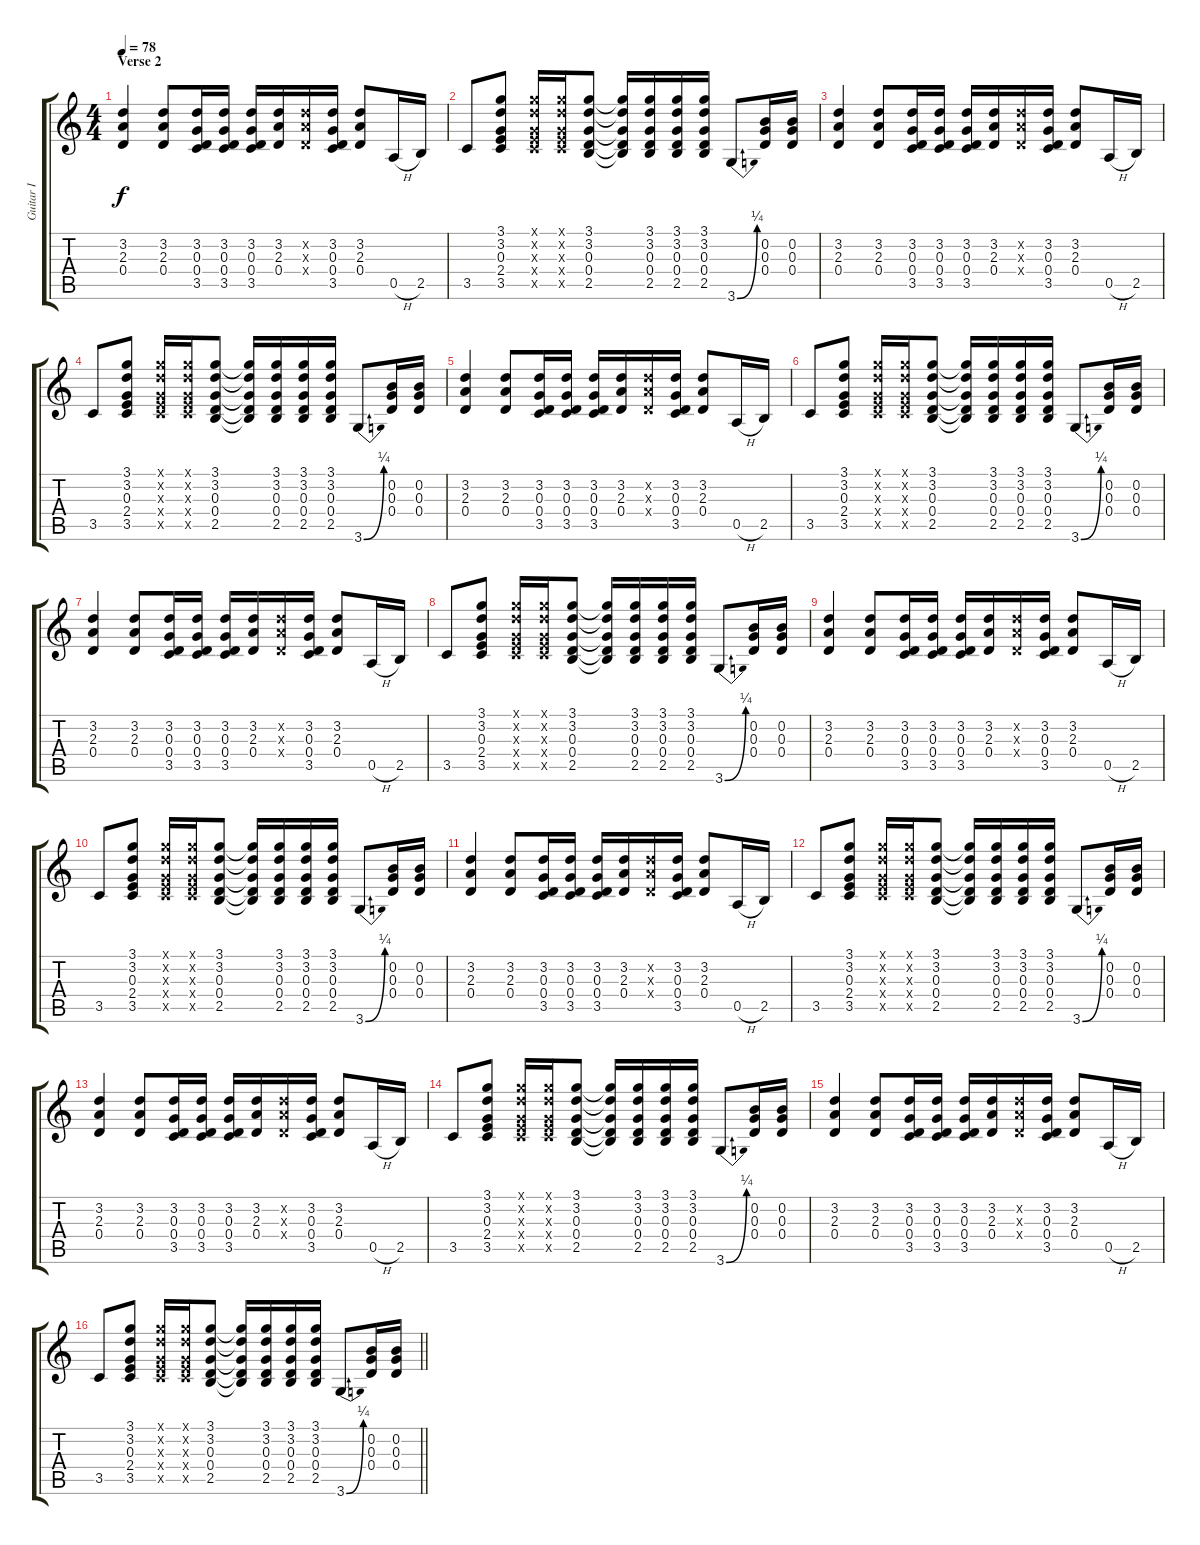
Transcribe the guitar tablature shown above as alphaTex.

\track ("Guitar I" "Guitar I") {instrument acousticguitarsteel}
\staff {score tabs}
\tuning (E4 B3 G3 D3 A2 E2) {hide}
\ts (4 4)
\section ("" "Verse 2")
\tempo 78
\clef g2
\ks c
(3.2 2.3 0.4).4{dy f} (3.2 2.3 0.4).8 (3.2 0.3 0.4 3.5).16 (3.2 0.3 0.4 3.5).16 (3.2 0.3 0.4 3.5).16 (3.2 2.3 0.4).16 (3.2{x} 2.3{x} 0.4{x}).16 (3.2 0.3 0.4 3.5).16 (3.2 2.3 0.4).8 0.5{h}.16 2.5.16 |
3.5.8 (3.1 3.2 0.3 2.4 3.5).8 (3.1{x} 3.2{x} 0.3{x} 2.4{x} 3.5{x}).16 (3.1{x} 3.2{x} 0.3{x} 2.4{x} 3.5{x}).16 (3.1 3.2 0.3 0.4 2.5).8 (3.1{t} 3.2{t} 0.3{t} 0.4{t} 2.5{t}).16 (3.1 3.2 0.3 0.4 2.5).16 (3.1 3.2 0.3 0.4 2.5).16 (3.1 3.2 0.3 0.4 2.5).16 3.6{be (bend 0 0 60 1)}.8 (0.2 0.3 0.4).16 (0.2 0.3 0.4).16 |
(3.2 2.3 0.4).4 (3.2 2.3 0.4).8 (3.2 0.3 0.4 3.5).16 (3.2 0.3 0.4 3.5).16 (3.2 0.3 0.4 3.5).16 (3.2 2.3 0.4).16 (3.2{x} 2.3{x} 0.4{x}).16 (3.2 0.3 0.4 3.5).16 (3.2 2.3 0.4).8 0.5{h}.16 2.5.16 |
3.5.8 (3.1 3.2 0.3 2.4 3.5).8 (3.1{x} 3.2{x} 0.3{x} 2.4{x} 3.5{x}).16 (3.1{x} 3.2{x} 0.3{x} 2.4{x} 3.5{x}).16 (3.1 3.2 0.3 0.4 2.5).8 (3.1{t} 3.2{t} 0.3{t} 0.4{t} 2.5{t}).16 (3.1 3.2 0.3 0.4 2.5).16 (3.1 3.2 0.3 0.4 2.5).16 (3.1 3.2 0.3 0.4 2.5).16 3.6{be (bend 0 0 60 1)}.8 (0.2 0.3 0.4).16 (0.2 0.3 0.4).16 |
(3.2 2.3 0.4).4 (3.2 2.3 0.4).8 (3.2 0.3 0.4 3.5).16 (3.2 0.3 0.4 3.5).16 (3.2 0.3 0.4 3.5).16 (3.2 2.3 0.4).16 (3.2{x} 2.3{x} 0.4{x}).16 (3.2 0.3 0.4 3.5).16 (3.2 2.3 0.4).8 0.5{h}.16 2.5.16 |
3.5.8 (3.1 3.2 0.3 2.4 3.5).8 (3.1{x} 3.2{x} 0.3{x} 2.4{x} 3.5{x}).16 (3.1{x} 3.2{x} 0.3{x} 2.4{x} 3.5{x}).16 (3.1 3.2 0.3 0.4 2.5).8 (3.1{t} 3.2{t} 0.3{t} 0.4{t} 2.5{t}).16 (3.1 3.2 0.3 0.4 2.5).16 (3.1 3.2 0.3 0.4 2.5).16 (3.1 3.2 0.3 0.4 2.5).16 3.6{be (bend 0 0 60 1)}.8 (0.2 0.3 0.4).16 (0.2 0.3 0.4).16 |
(3.2 2.3 0.4).4 (3.2 2.3 0.4).8 (3.2 0.3 0.4 3.5).16 (3.2 0.3 0.4 3.5).16 (3.2 0.3 0.4 3.5).16 (3.2 2.3 0.4).16 (3.2{x} 2.3{x} 0.4{x}).16 (3.2 0.3 0.4 3.5).16 (3.2 2.3 0.4).8 0.5{h}.16 2.5.16 |
3.5.8 (3.1 3.2 0.3 2.4 3.5).8 (3.1{x} 3.2{x} 0.3{x} 2.4{x} 3.5{x}).16 (3.1{x} 3.2{x} 0.3{x} 2.4{x} 3.5{x}).16 (3.1 3.2 0.3 0.4 2.5).8 (3.1{t} 3.2{t} 0.3{t} 0.4{t} 2.5{t}).16 (3.1 3.2 0.3 0.4 2.5).16 (3.1 3.2 0.3 0.4 2.5).16 (3.1 3.2 0.3 0.4 2.5).16 3.6{be (bend 0 0 60 1)}.8 (0.2 0.3 0.4).16 (0.2 0.3 0.4).16 |
(3.2 2.3 0.4).4 (3.2 2.3 0.4).8 (3.2 0.3 0.4 3.5).16 (3.2 0.3 0.4 3.5).16 (3.2 0.3 0.4 3.5).16 (3.2 2.3 0.4).16 (3.2{x} 2.3{x} 0.4{x}).16 (3.2 0.3 0.4 3.5).16 (3.2 2.3 0.4).8 0.5{h}.16 2.5.16 |
3.5.8 (3.1 3.2 0.3 2.4 3.5).8 (3.1{x} 3.2{x} 0.3{x} 2.4{x} 3.5{x}).16 (3.1{x} 3.2{x} 0.3{x} 2.4{x} 3.5{x}).16 (3.1 3.2 0.3 0.4 2.5).8 (3.1{t} 3.2{t} 0.3{t} 0.4{t} 2.5{t}).16 (3.1 3.2 0.3 0.4 2.5).16 (3.1 3.2 0.3 0.4 2.5).16 (3.1 3.2 0.3 0.4 2.5).16 3.6{be (bend 0 0 60 1)}.8 (0.2 0.3 0.4).16 (0.2 0.3 0.4).16 |
(3.2 2.3 0.4).4 (3.2 2.3 0.4).8 (3.2 0.3 0.4 3.5).16 (3.2 0.3 0.4 3.5).16 (3.2 0.3 0.4 3.5).16 (3.2 2.3 0.4).16 (3.2{x} 2.3{x} 0.4{x}).16 (3.2 0.3 0.4 3.5).16 (3.2 2.3 0.4).8 0.5{h}.16 2.5.16 |
3.5.8 (3.1 3.2 0.3 2.4 3.5).8 (3.1{x} 3.2{x} 0.3{x} 2.4{x} 3.5{x}).16 (3.1{x} 3.2{x} 0.3{x} 2.4{x} 3.5{x}).16 (3.1 3.2 0.3 0.4 2.5).8 (3.1{t} 3.2{t} 0.3{t} 0.4{t} 2.5{t}).16 (3.1 3.2 0.3 0.4 2.5).16 (3.1 3.2 0.3 0.4 2.5).16 (3.1 3.2 0.3 0.4 2.5).16 3.6{be (bend 0 0 60 1)}.8 (0.2 0.3 0.4).16 (0.2 0.3 0.4).16 |
(3.2 2.3 0.4).4 (3.2 2.3 0.4).8 (3.2 0.3 0.4 3.5).16 (3.2 0.3 0.4 3.5).16 (3.2 0.3 0.4 3.5).16 (3.2 2.3 0.4).16 (3.2{x} 2.3{x} 0.4{x}).16 (3.2 0.3 0.4 3.5).16 (3.2 2.3 0.4).8 0.5{h}.16 2.5.16 |
3.5.8 (3.1 3.2 0.3 2.4 3.5).8 (3.1{x} 3.2{x} 0.3{x} 2.4{x} 3.5{x}).16 (3.1{x} 3.2{x} 0.3{x} 2.4{x} 3.5{x}).16 (3.1 3.2 0.3 0.4 2.5).8 (3.1{t} 3.2{t} 0.3{t} 0.4{t} 2.5{t}).16 (3.1 3.2 0.3 0.4 2.5).16 (3.1 3.2 0.3 0.4 2.5).16 (3.1 3.2 0.3 0.4 2.5).16 3.6{be (bend 0 0 60 1)}.8 (0.2 0.3 0.4).16 (0.2 0.3 0.4).16 |
(3.2 2.3 0.4).4 (3.2 2.3 0.4).8 (3.2 0.3 0.4 3.5).16 (3.2 0.3 0.4 3.5).16 (3.2 0.3 0.4 3.5).16 (3.2 2.3 0.4).16 (3.2{x} 2.3{x} 0.4{x}).16 (3.2 0.3 0.4 3.5).16 (3.2 2.3 0.4).8 0.5{h}.16 2.5.16 |
\barLineRight lightlight
3.5.8 (3.1 3.2 0.3 2.4 3.5).8 (3.1{x} 3.2{x} 0.3{x} 2.4{x} 3.5{x}).16 (3.1{x} 3.2{x} 0.3{x} 2.4{x} 3.5{x}).16 (3.1 3.2 0.3 0.4 2.5).8 (3.1{t} 3.2{t} 0.3{t} 0.4{t} 2.5{t}).16 (3.1 3.2 0.3 0.4 2.5).16 (3.1 3.2 0.3 0.4 2.5).16 (3.1 3.2 0.3 0.4 2.5).16 3.6{be (bend 0 0 60 1)}.8 (0.2 0.3 0.4).16 (0.2 0.3 0.4).16
